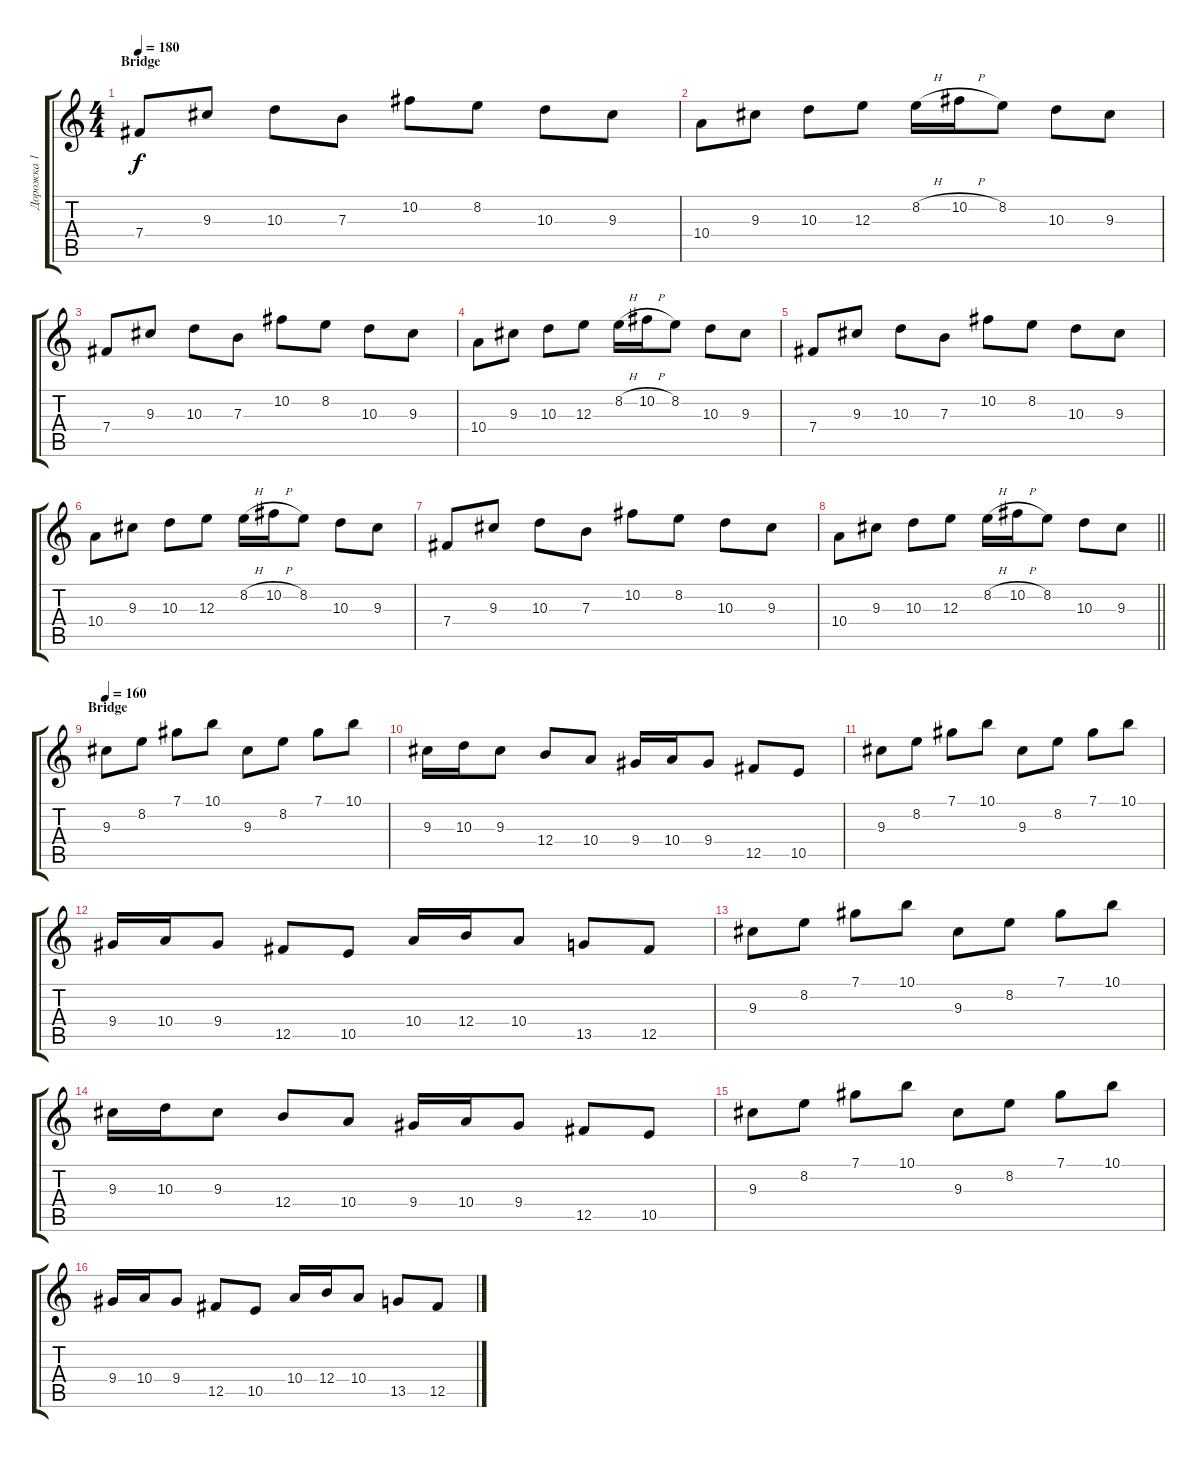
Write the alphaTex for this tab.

\track ("Дорожка 1" "Дорожка 1") {instrument distortionguitar}
\staff {score tabs}
\tuning (Db4 Ab3 E3 B2 Gb2 B1) {hide}
\ts (4 4)
\section ("" "Bridge")
\tempo 180
\clef g2
\ks c
7.4.8{dy f} 9.3.8 10.3.8 7.3.8 10.2.8 8.2.8 10.3.8 9.3.8 |
10.4.8 9.3.8 10.3.8 12.3.8 8.2{h}.16 10.2{h}.16 8.2.8 10.3.8 9.3.8 |
7.4.8 9.3.8 10.3.8 7.3.8 10.2.8 8.2.8 10.3.8 9.3.8 |
10.4.8 9.3.8 10.3.8 12.3.8 8.2{h}.16 10.2{h}.16 8.2.8 10.3.8 9.3.8 |
7.4.8 9.3.8 10.3.8 7.3.8 10.2.8 8.2.8 10.3.8 9.3.8 |
10.4.8 9.3.8 10.3.8 12.3.8 8.2{h}.16 10.2{h}.16 8.2.8 10.3.8 9.3.8 |
7.4.8 9.3.8 10.3.8 7.3.8 10.2.8 8.2.8 10.3.8 9.3.8 |
\barLineRight lightlight
10.4.8 9.3.8 10.3.8 12.3.8 8.2{h}.16 10.2{h}.16 8.2.8 10.3.8 9.3.8 |
\section ("" "Bridge")
\tempo 160
9.3.8 8.2.8 7.1.8 10.1.8 9.3.8 8.2.8 7.1.8 10.1.8 |
9.3.16 10.3.16 9.3.8 12.4.8 10.4.8 9.4.16 10.4.16 9.4.8 12.5.8 10.5.8 |
9.3.8 8.2.8 7.1.8 10.1.8 9.3.8 8.2.8 7.1.8 10.1.8 |
9.4.16 10.4.16 9.4.8 12.5.8 10.5.8 10.4.16 12.4.16 10.4.8 13.5.8 12.5.8 |
9.3.8 8.2.8 7.1.8 10.1.8 9.3.8 8.2.8 7.1.8 10.1.8 |
9.3.16 10.3.16 9.3.8 12.4.8 10.4.8 9.4.16 10.4.16 9.4.8 12.5.8 10.5.8 |
9.3.8 8.2.8 7.1.8 10.1.8 9.3.8 8.2.8 7.1.8 10.1.8 |
9.4.16 10.4.16 9.4.8 12.5.8 10.5.8 10.4.16 12.4.16 10.4.8 13.5.8 12.5.8
